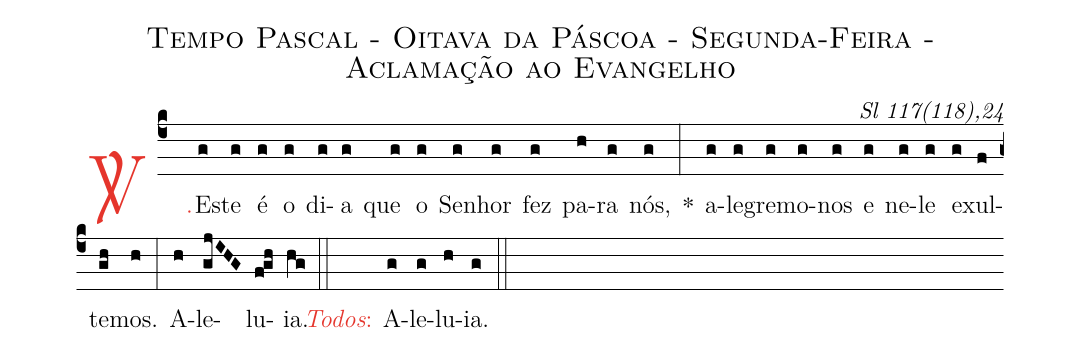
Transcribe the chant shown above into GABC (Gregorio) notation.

name: Tempo Pascal - Oitava da Páscoa - Segunda-Feira - Aclamação ao Evangelho;
commentary: Sl 117(118),24;
%%
(c4)

<c><sp>V/</sp>.</c>() Es(g)te(g) é(g) o(g) di(g)a(g) que(g) o(g) Se(g)nhor(g) fez(g) pa(h)ra(g) nós,(g) *(:) a(g)le(g)gre(g)mo-(g)nos(g) e(g) ne(g)le(g) e(g)xul(f)te(gh)mos.(h)

(:)

A(h)le(gjIHG)lu(f!gh)ia.(hg)

(::)

<nlba><c><i>Todos</i>:</c>() A</nlba>(g)le(g)lu(h)ia.(g)

(::)
